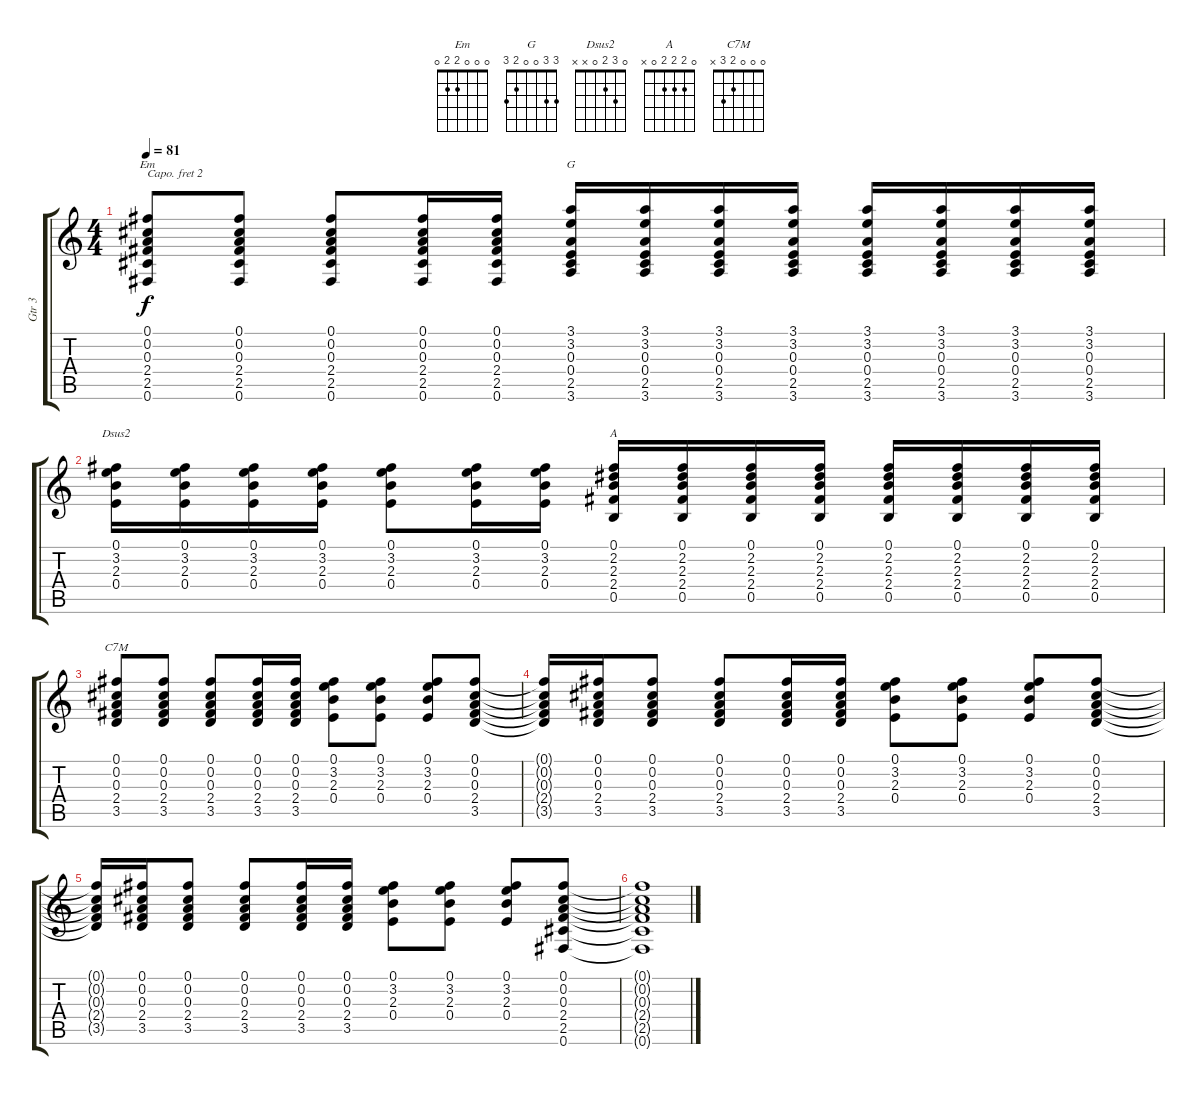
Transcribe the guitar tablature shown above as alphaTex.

\track ("Gtr 3" "Gtr 3") {instrument acousticguitarsteel}
\staff {score tabs}
\capo 2
\tuning (E4 B3 G3 D3 A2 E2) {hide}
\chord ("Em" 0 0 0 2 2 0)
\chord ("G" 3 3 0 0 2 3)
\chord ("Dsus2" 0 3 2 0 x x)
\chord ("A" 0 2 2 2 0 x)
\chord ("C7M" 0 0 0 2 3 x)
\ts (4 4)
\tempo 81
\clef g2
\ks c
(0.1 0.2 0.3 2.4 2.5 0.6).8{ch "Em" dy f} (0.1 0.2 0.3 2.4 2.5 0.6).8 (0.1 0.2 0.3 2.4 2.5 0.6).8 (0.1 0.2 0.3 2.4 2.5 0.6).16 (0.1 0.2 0.3 2.4 2.5 0.6).16 (3.1 3.2 0.3 0.4 2.5 3.6).16{ch "G"} (3.1 3.2 0.3 0.4 2.5 3.6).16 (3.1 3.2 0.3 0.4 2.5 3.6).16 (3.1 3.2 0.3 0.4 2.5 3.6).16 (3.1 3.2 0.3 0.4 2.5 3.6).16 (3.1 3.2 0.3 0.4 2.5 3.6).16 (3.1 3.2 0.3 0.4 2.5 3.6).16 (3.1 3.2 0.3 0.4 2.5 3.6).16 |
(0.1 3.2 2.3 0.4).16{ch "Dsus2"} (0.1 3.2 2.3 0.4).16 (0.1 3.2 2.3 0.4).16 (0.1 3.2 2.3 0.4).16 (0.1 3.2 2.3 0.4).8 (0.1 3.2 2.3 0.4).16 (0.1 3.2 2.3 0.4).16 (0.1 2.2 2.3 2.4 0.5).16{ch "A"} (0.1 2.2 2.3 2.4 0.5).16 (0.1 2.2 2.3 2.4 0.5).16 (0.1 2.2 2.3 2.4 0.5).16 (0.1 2.2 2.3 2.4 0.5).16 (0.1 2.2 2.3 2.4 0.5).16 (0.1 2.2 2.3 2.4 0.5).16 (0.1 2.2 2.3 2.4 0.5).16 |
(0.1 0.2 0.3 2.4 3.5).8{ch "C7M"} (0.1 0.2 0.3 2.4 3.5).8 (0.1 0.2 0.3 2.4 3.5).8 (0.1 0.2 0.3 2.4 3.5).16 (0.1 0.2 0.3 2.4 3.5).16 (0.1 3.2 2.3 0.4).8 (0.1 3.2 2.3 0.4).8 (0.1 3.2 2.3 0.4).8 (0.1 0.2 0.3 2.4 3.5).8 |
(0.1{t} 0.2{t} 0.3{t} 2.4{t} 3.5{t}).16 (0.1 0.2 0.3 2.4 3.5).16 (0.1 0.2 0.3 2.4 3.5).8 (0.1 0.2 0.3 2.4 3.5).8 (0.1 0.2 0.3 2.4 3.5).16 (0.1 0.2 0.3 2.4 3.5).16 (0.1 3.2 2.3 0.4).8 (0.1 3.2 2.3 0.4).8 (0.1 3.2 2.3 0.4).8 (0.1 0.2 0.3 2.4 3.5).8 |
(0.1{t} 0.2{t} 0.3{t} 2.4{t} 3.5{t}).16 (0.1 0.2 0.3 2.4 3.5).16 (0.1 0.2 0.3 2.4 3.5).8 (0.1 0.2 0.3 2.4 3.5).8 (0.1 0.2 0.3 2.4 3.5).16 (0.1 0.2 0.3 2.4 3.5).16 (0.1 3.2 2.3 0.4).8 (0.1 3.2 2.3 0.4).8 (0.1 3.2 2.3 0.4).8 (0.1 0.2 0.3 2.4 2.5 0.6).8 |
(0.1{t} 0.2{t} 0.3{t} 2.4{t} 2.5{t} 0.6{t}).1
